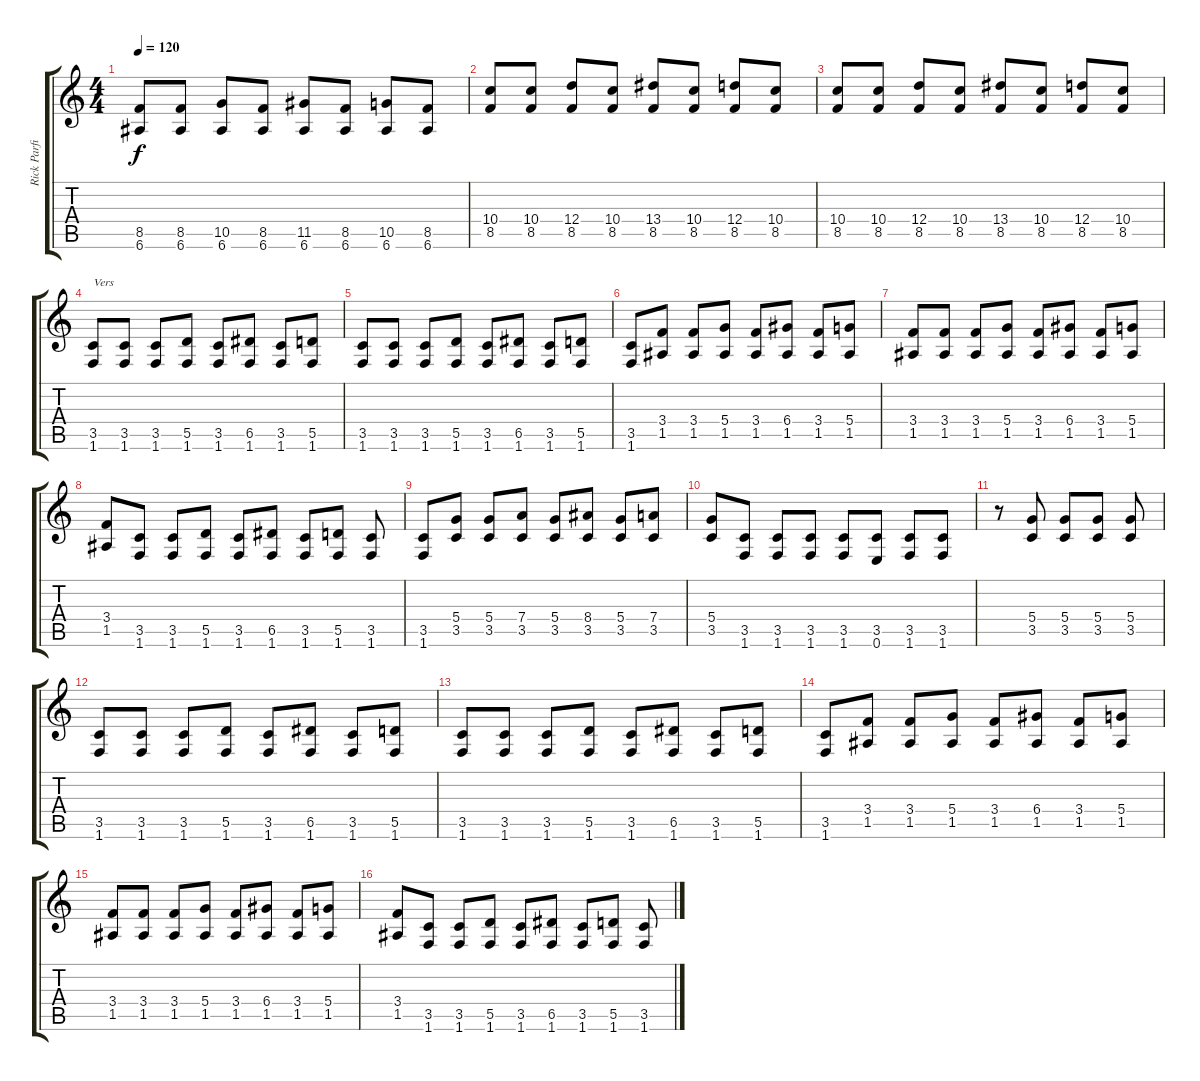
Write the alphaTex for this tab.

\track ("Rick Parfitt" "Rick Parfi") {instrument overdrivenguitar}
\staff {score tabs}
\tuning (E4 B3 G3 D3 A2 E2) {hide}
\ts (4 4)
\tempo 120
\clef g2
\ks c
(8.5 6.6).8{dy f} (8.5 6.6).8 (10.5 6.6).8 (8.5 6.6).8 (11.5 6.6).8 (8.5 6.6).8 (10.5 6.6).8 (8.5 6.6).8 |
(10.4 8.5).8 (10.4 8.5).8 (12.4 8.5).8 (10.4 8.5).8 (13.4 8.5).8 (10.4 8.5).8 (12.4 8.5).8 (10.4 8.5).8 |
(10.4 8.5).8 (10.4 8.5).8 (12.4 8.5).8 (10.4 8.5).8 (13.4 8.5).8 (10.4 8.5).8 (12.4 8.5).8 (10.4 8.5).8 |
(3.5 1.6).8{txt "Vers"} (3.5 1.6).8 (3.5 1.6).8 (5.5 1.6).8 (3.5 1.6).8 (6.5 1.6).8 (3.5 1.6).8 (5.5 1.6).8 |
(3.5 1.6).8 (3.5 1.6).8 (3.5 1.6).8 (5.5 1.6).8 (3.5 1.6).8 (6.5 1.6).8 (3.5 1.6).8 (5.5 1.6).8 |
(3.5 1.6).8 (3.4 1.5).8 (3.4 1.5).8 (5.4 1.5).8 (3.4 1.5).8 (6.4 1.5).8 (3.4 1.5).8 (5.4 1.5).8 |
(3.4 1.5).8 (3.4 1.5).8 (3.4 1.5).8 (5.4 1.5).8 (3.4 1.5).8 (6.4 1.5).8 (3.4 1.5).8 (5.4 1.5).8 |
(3.4 1.5).8 (3.5 1.6).8 (3.5 1.6).8 (5.5 1.6).8 (3.5 1.6).8 (6.5 1.6).8 (3.5 1.6).8 (5.5 1.6).8 (3.5 1.6).8 |
(3.5 1.6).8 (5.4 3.5).8 (5.4 3.5).8 (7.4 3.5).8 (5.4 3.5).8 (8.4 3.5).8 (5.4 3.5).8 (7.4 3.5).8 |
(5.4 3.5).8 (3.5 1.6).8 (3.5 1.6).8 (3.5 1.6).8 (3.5 1.6).8 (3.5 0.6).8 (3.5 1.6).8 (3.5 1.6).8 |
r.8 (5.4 3.5).8 (5.4 3.5).8 (5.4 3.5).8 (5.4 3.5).8 |
(3.5 1.6).8 (3.5 1.6).8 (3.5 1.6).8 (5.5 1.6).8 (3.5 1.6).8 (6.5 1.6).8 (3.5 1.6).8 (5.5 1.6).8 |
(3.5 1.6).8 (3.5 1.6).8 (3.5 1.6).8 (5.5 1.6).8 (3.5 1.6).8 (6.5 1.6).8 (3.5 1.6).8 (5.5 1.6).8 |
(3.5 1.6).8 (3.4 1.5).8 (3.4 1.5).8 (5.4 1.5).8 (3.4 1.5).8 (6.4 1.5).8 (3.4 1.5).8 (5.4 1.5).8 |
(3.4 1.5).8 (3.4 1.5).8 (3.4 1.5).8 (5.4 1.5).8 (3.4 1.5).8 (6.4 1.5).8 (3.4 1.5).8 (5.4 1.5).8 |
(3.4 1.5).8 (3.5 1.6).8 (3.5 1.6).8 (5.5 1.6).8 (3.5 1.6).8 (6.5 1.6).8 (3.5 1.6).8 (5.5 1.6).8 (3.5 1.6).8
